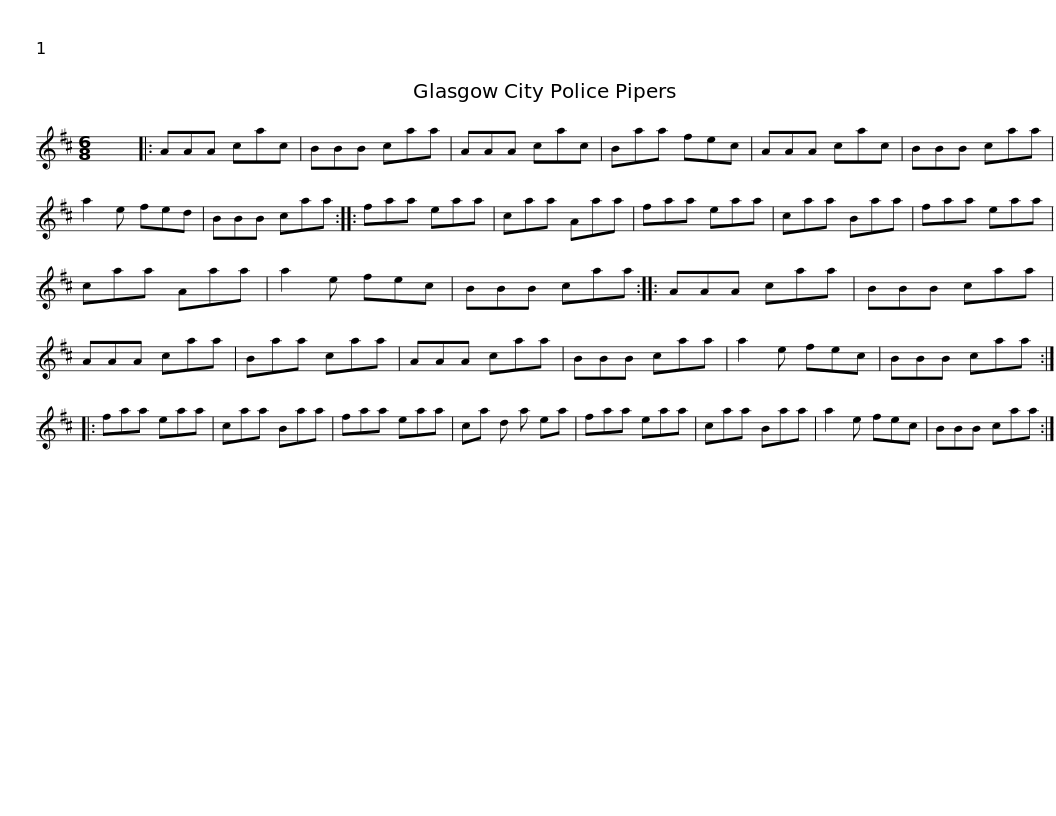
X:1
L:1/8
M:6/8
I:linebreak $
K:D
V:1 treble
V:1
 x6 |: AAA cac | BBB caa | AAA cac | Baa fec | %5
 AAA cac | BBB caa | a2 e fed |$ BBB caa :: faa eaa | %10
 caa Aaa | faa eaa | caa Baa | faa eaa |$ caa Aaa | %15
 a2 e fec | BBB caa :: AAA caa | BBB caa | AAA caa | %20
 Baa caa |$ AAA caa | BBB caa | a2 e fec | BBB caa :: %25
 faa eaa | caa Baa | faa eaa |$ ca d a ea | faa eaa | %30
 caa Baa | a2 e fec | BBB caa :| %33
